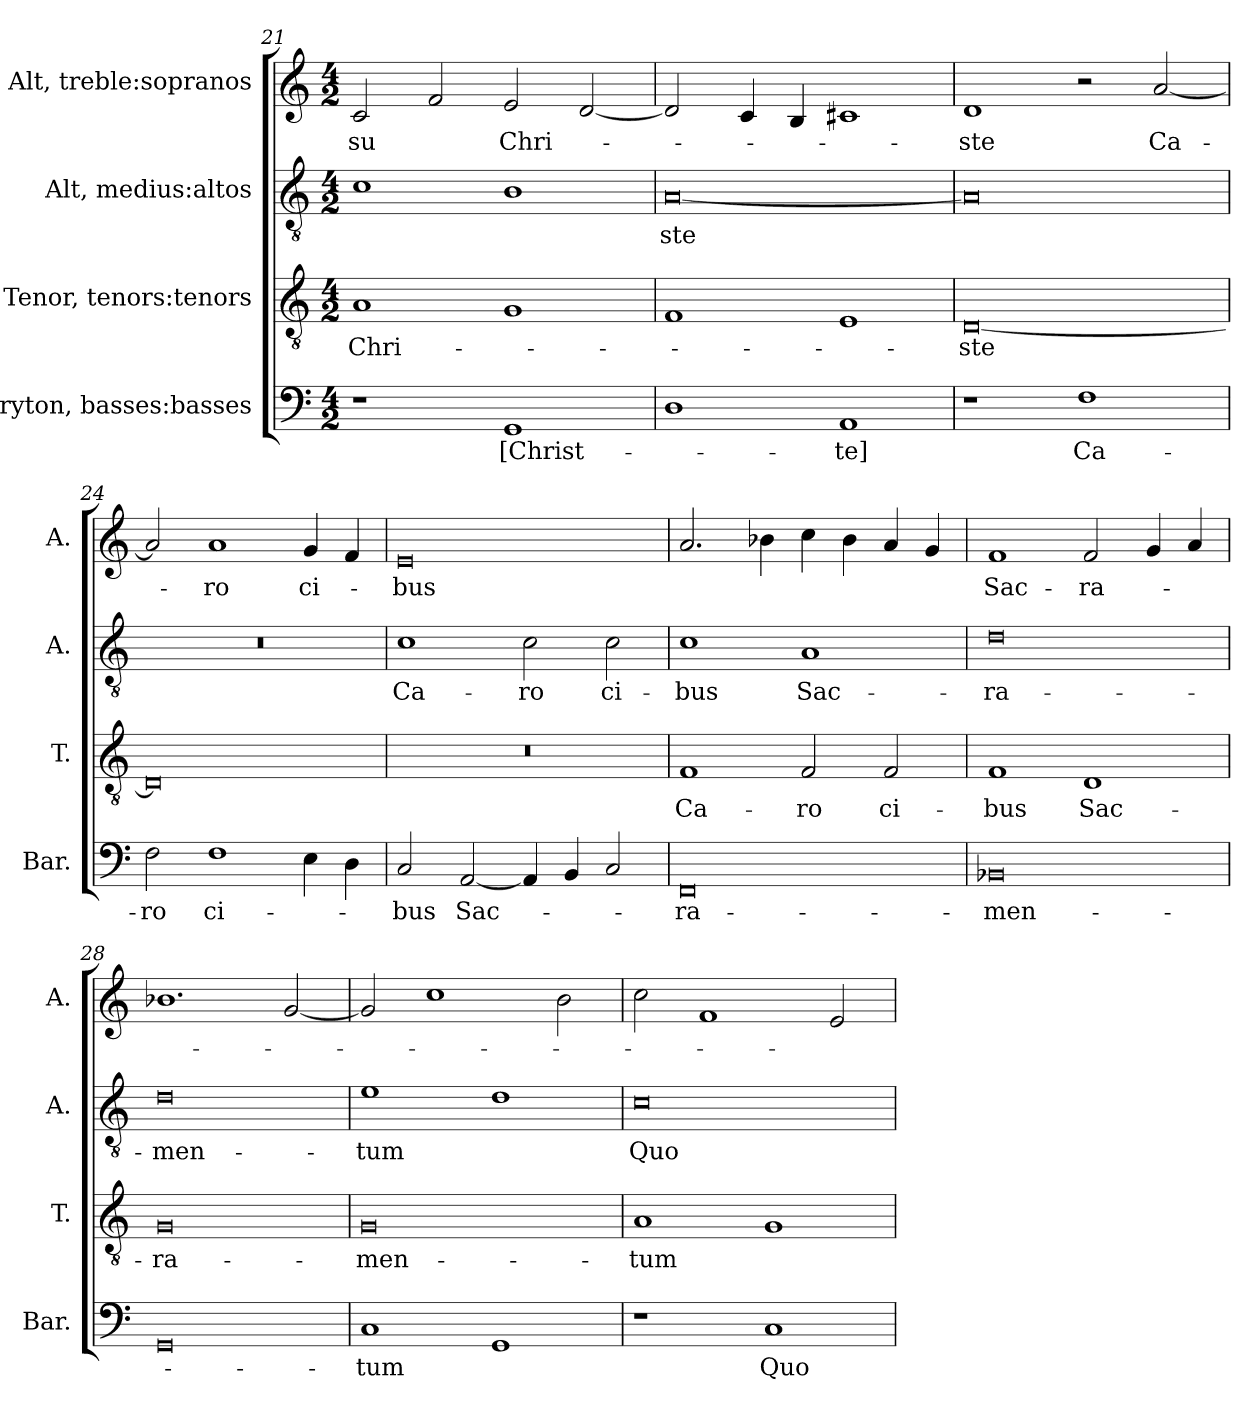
**kern	**text	**kern	**text	**kern	**text	**kern	**text
*part4	*part4	*part3	*part3	*part2	*part2	*part1	*part1
*staff4	*staff4	*staff3	*staff3	*staff2	*staff2	*staff1	*staff1
*I"Baryton, basses:basses	*	*I"Tenor, tenors:tenors	*	*I"Alt, medius:altos	*	*I"Alt, treble:sopranos	*
*I'Bar.	*	*I'T.	*	*I'A.	*	*I'A.	*
*clefF4	*	*clefGv2	*	*clefGv2	*	*clefG2	*
*k[]	*	*k[]	*	*k[]	*	*k[]	*
*M4/2	*	*M4/2	*	*M4/2	*	*M4/2	*
=21	=21	=21	=21	=21	=21	=21	=21
!	!	!	!LO:LY:b	!	!	!	!LO:LY:b
1r	.	1A	Chri-	1c	.	2c/	-su
.	.	.	.	.	.	2f/	.
!	!LO:LY:b	!	!	!	!	!	!LO:LY:b
1GG	[Christ-	1G	.	1B	.	2e/	Chri-
.	.	.	.	.	.	[2d/	.
=22	=22	=22	=22	=22	=22	=22	=22
!	!	!	!	!	!LO:LY:b	!	!
1D	.	1F	.	[0A	-ste	2d/]	.
.	.	.	.	.	.	4c/	.
.	.	.	.	.	.	4B/	.
!	!LO:LY:b	!	!	!	!	!	!
1AA	-te]	1E	.	.	.	1c#X	.
=23	=23	=23	=23	=23	=23	=23	=23
!	!	!	!LO:LY:b	!	!	!	!LO:LY:b
1r	.	[0D	-ste	0A]	.	1d	-ste
!	!LO:LY:b	!	!	!	!	!	!
1F	Ca-	.	.	.	.	2r	.
!	!	!	!	!	!	!	!LO:LY:b
.	.	.	.	.	.	[2a/	Ca-
=24	=24	=24	=24	=24	=24	=24	=24
!	!LO:LY:b	!	!	!	!	!	!
2F\	-ro	0D]	.	0r	.	2a/]	.
!	!LO:LY:b	!	!	!	!	!	!LO:LY:b
1F	ci-	.	.	.	.	1a	-ro
!	!	!	!	!	!	!	!LO:LY:b
4E\	.	.	.	.	.	4g/	ci-
4D\	.	.	.	.	.	4f/	.
=25	=25	=25	=25	=25	=25	=25	=25
!	!LO:LY:b	!	!	!	!LO:LY:b	!	!LO:LY:b
2C/	-bus	0r	.	1c	Ca-	0e	-bus
!	!LO:LY:b	!	!	!	!	!	!
[2AA/	Sac-	.	.	.	.	.	.
!	!	!	!	!	!LO:LY:b	!	!
4AA/]	.	.	.	2c\	-ro	.	.
4BB/	.	.	.	.	.	.	.
!	!	!	!	!	!LO:LY:b	!	!
2C/	.	.	.	2c\	ci-	.	.
!!LO:LB:g=z
=26	=26	=26	=26	=26	=26	=26	=26
!	!LO:LY:b	!	!LO:LY:b	!	!LO:LY:b	!	!
0FF	-ra-	1F	Ca-	1c	-bus	2.a/	.
.	.	.	.	.	.	4b-X\	.
!	!	!	!LO:LY:b	!	!LO:LY:b	!	!
.	.	2F/	-ro	1A	Sac-	4cc\	.
.	.	.	.	.	.	4b-\	.
!	!	!	!LO:LY:b	!	!	!	!
.	.	2F/	ci-	.	.	4a/	.
.	.	.	.	.	.	4g/	.
=27	=27	=27	=27	=27	=27	=27	=27
!	!LO:LY:b	!	!LO:LY:b	!	!LO:LY:b	!	!LO:LY:b
0BB-X	-men-	1F	-bus	0d	-ra-	1f	Sac-
!	!	!	!LO:LY:b	!	!	!	!LO:LY:b
.	.	1D	Sac-	.	.	2f/	-ra-
.	.	.	.	.	.	4g/	.
.	.	.	.	.	.	4a/	.
=28	=28	=28	=28	=28	=28	=28	=28
!	!	!	!LO:LY:b	!	!LO:LY:b	!	!
0GG	.	0G	-ra-	0d	-men-	1.b-X	.
.	.	.	.	.	.	[2g/	.
=29	=29	=29	=29	=29	=29	=29	=29
!	!LO:LY:b	!	!LO:LY:b	!	!LO:LY:b	!	!
1C	-tum	0G	-men-	1e	-tum	2g/]	.
.	.	.	.	.	.	1cc	.
1GG	.	.	.	1d	.	.	.
.	.	.	.	.	.	2b\	.
=30	=30	=30	=30	=30	=30	=30	=30
!	!	!	!LO:LY:b	!	!LO:LY:b	!	!
1r	.	1A	-tum	0c	Quo	2cc\	.
.	.	.	.	.	.	1f	.
!	!LO:LY:b	!	!	!	!	!	!
1C	Quo	1G	.	.	.	.	.
.	.	.	.	.	.	2e/	.
=	=	=	=	=	=	=	=
*-	*-	*-	*-	*-	*-	*-	*-
